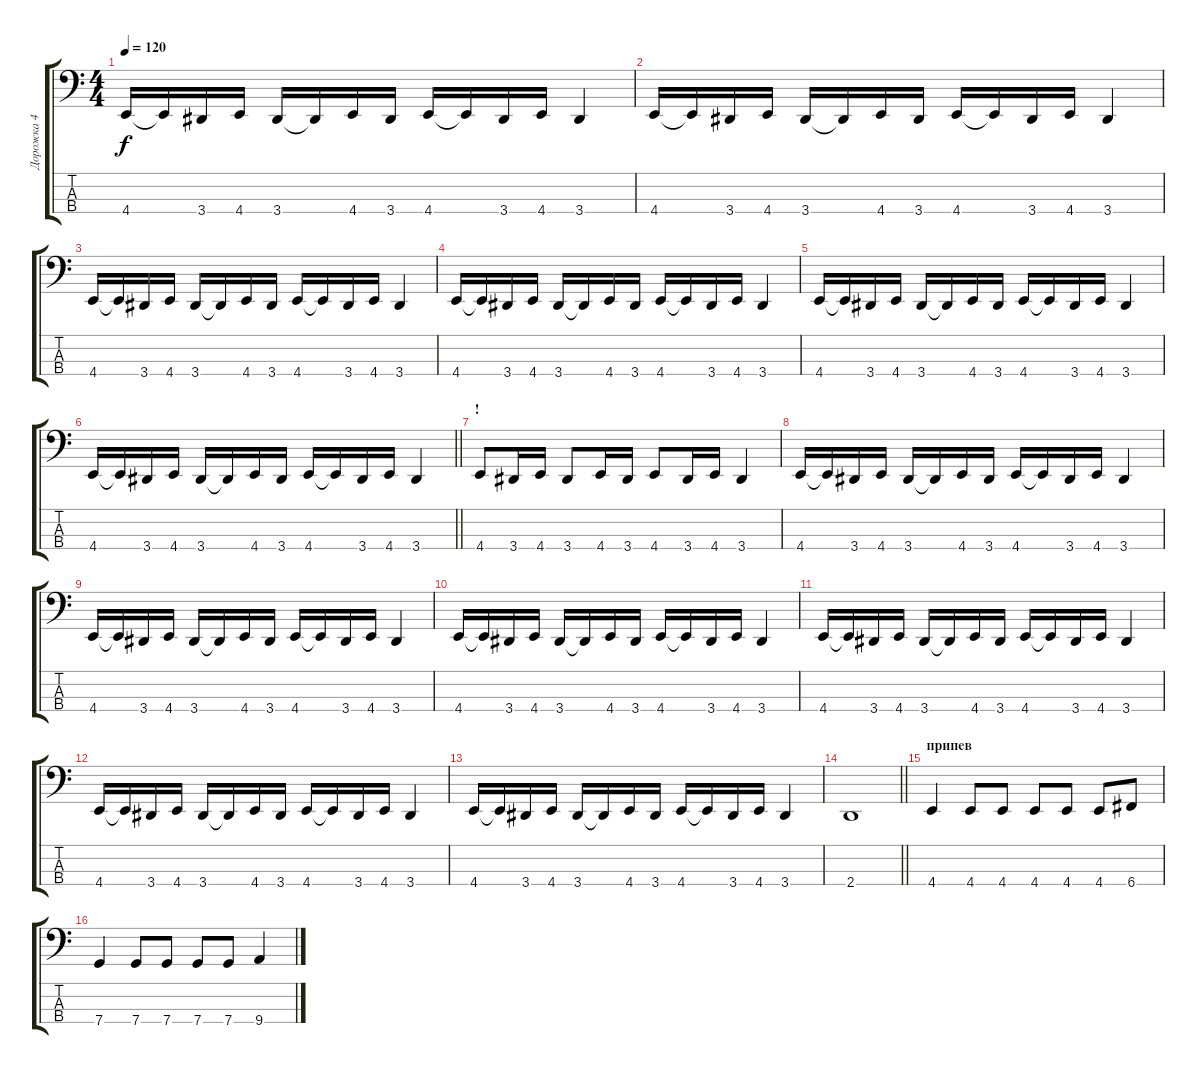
\track ("Дорожка 4" "Дорожка 4") {instrument electricbassfinger}
\staff {score tabs}
\tuning (F2 C2 G1 C1) {hide}
\ts (4 4)
\tempo 120
\clef f4
\ks c
4.4.16{dy f instrument slapbass1} 4.4{t}.16 3.4.16 4.4.16 3.4.16 3.4{t}.16 4.4.16 3.4.16 4.4.16 4.4{t}.16 3.4.16 4.4.16 3.4.4 |
4.4.16{instrument slapbass1} 4.4{t}.16 3.4.16 4.4.16 3.4.16 3.4{t}.16 4.4.16 3.4.16 4.4.16 4.4{t}.16 3.4.16 4.4.16 3.4.4 |
4.4.16{instrument slapbass1} 4.4{t}.16 3.4.16 4.4.16 3.4.16 3.4{t}.16 4.4.16 3.4.16 4.4.16 4.4{t}.16 3.4.16 4.4.16 3.4.4 |
4.4.16{instrument slapbass1} 4.4{t}.16 3.4.16 4.4.16 3.4.16 3.4{t}.16 4.4.16 3.4.16 4.4.16 4.4{t}.16 3.4.16 4.4.16 3.4.4 |
4.4.16{instrument slapbass1} 4.4{t}.16 3.4.16 4.4.16 3.4.16 3.4{t}.16 4.4.16 3.4.16 4.4.16 4.4{t}.16 3.4.16 4.4.16 3.4.4 |
\barLineRight lightlight
4.4.16{instrument slapbass1} 4.4{t}.16 3.4.16 4.4.16 3.4.16 3.4{t}.16 4.4.16 3.4.16 4.4.16 4.4{t}.16 3.4.16 4.4.16 3.4.4 |
\section ("" "!")
4.4.8{instrument slapbass1} 3.4.16 4.4.16 3.4.8 4.4.16 3.4.16 4.4.8 3.4.16 4.4.16 3.4.4 |
4.4.16{instrument slapbass1} 4.4{t}.16 3.4.16 4.4.16 3.4.16 3.4{t}.16 4.4.16 3.4.16 4.4.16 4.4{t}.16 3.4.16 4.4.16 3.4.4 |
4.4.16{instrument slapbass1} 4.4{t}.16 3.4.16 4.4.16 3.4.16 3.4{t}.16 4.4.16 3.4.16 4.4.16 4.4{t}.16 3.4.16 4.4.16 3.4.4 |
4.4.16{instrument slapbass1} 4.4{t}.16 3.4.16 4.4.16 3.4.16 3.4{t}.16 4.4.16 3.4.16 4.4.16 4.4{t}.16 3.4.16 4.4.16 3.4.4 |
4.4.16{instrument slapbass1} 4.4{t}.16 3.4.16 4.4.16 3.4.16 3.4{t}.16 4.4.16 3.4.16 4.4.16 4.4{t}.16 3.4.16 4.4.16 3.4.4 |
4.4.16{instrument slapbass1} 4.4{t}.16 3.4.16 4.4.16 3.4.16 3.4{t}.16 4.4.16 3.4.16 4.4.16 4.4{t}.16 3.4.16 4.4.16 3.4.4 |
4.4.16{instrument slapbass1} 4.4{t}.16 3.4.16 4.4.16 3.4.16 3.4{t}.16 4.4.16 3.4.16 4.4.16 4.4{t}.16 3.4.16 4.4.16 3.4.4 |
\barLineRight lightlight
2.4.1 |
\section ("" "припев")
4.4.4{instrument electricbassfinger} 4.4.8 4.4.8 4.4.8 4.4.8 4.4.8 6.4.8 |
7.4.4 7.4.8 7.4.8 7.4.8 7.4.8 9.4.4
